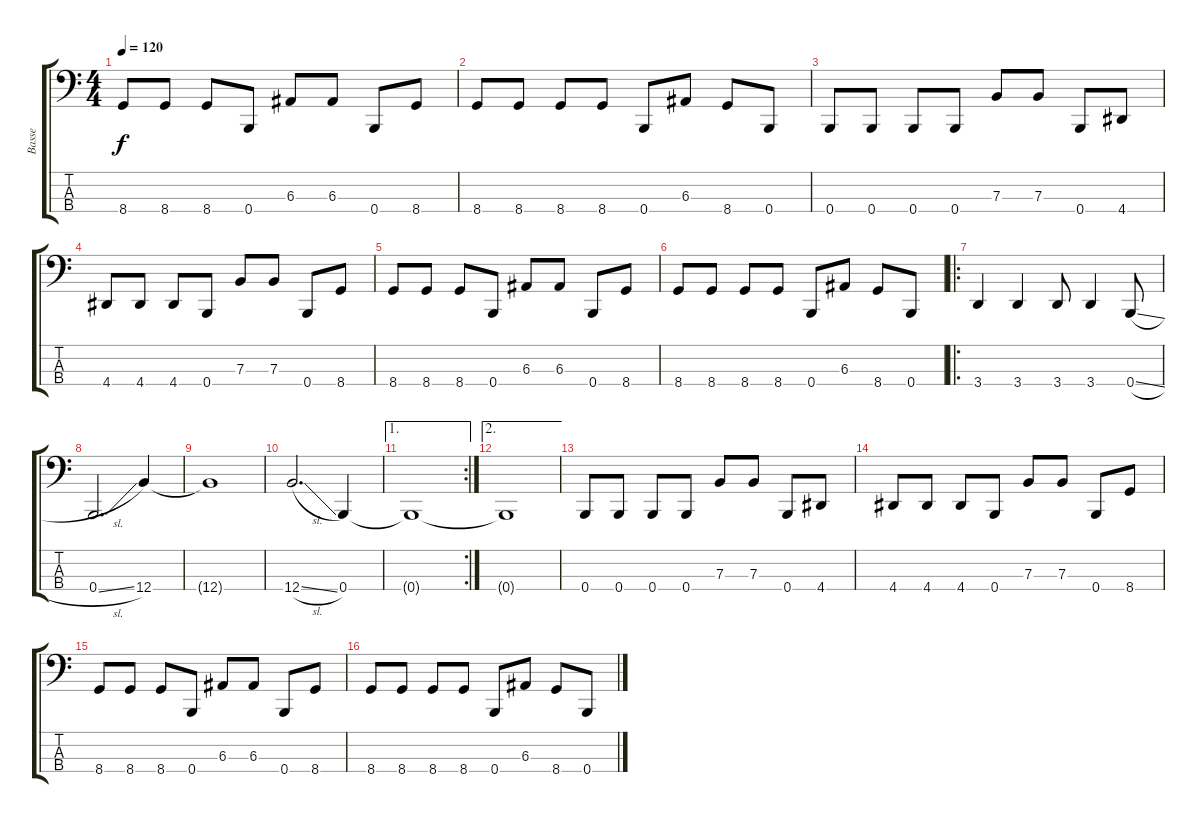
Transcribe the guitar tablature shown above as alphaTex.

\track ("Basse" "Basse") {instrument electricbassfinger}
\staff {score tabs}
\tuning (D2 A1 E1 B0) {hide}
\ts (4 4)
\tempo 120
\clef f4
\ks c
8.4.8{dy f} 8.4.8 8.4.8 0.4.8 6.3.8 6.3.8 0.4.8 8.4.8 |
8.4.8 8.4.8 8.4.8 8.4.8 0.4.8 6.3.8 8.4.8 0.4.8 |
0.4.8 0.4.8 0.4.8 0.4.8 7.3.8 7.3.8 0.4.8 4.4.8 |
4.4.8 4.4.8 4.4.8 0.4.8 7.3.8 7.3.8 0.4.8 8.4.8 |
8.4.8 8.4.8 8.4.8 0.4.8 6.3.8 6.3.8 0.4.8 8.4.8 |
8.4.8 8.4.8 8.4.8 8.4.8 0.4.8 6.3.8 8.4.8 0.4.8 |
\ro
3.4.4 3.4.4 3.4.8 3.4.4 0.4{sl}.8 |
0.4{sl}.2{d} 12.4.4 |
12.4{t}.1 |
12.4{sl}.2{d} 0.4.4 |
\ae 1
\rc 2
0.4{t}.1 |
\ae 2
0.4{t}.1 |
0.4.8 0.4.8 0.4.8 0.4.8 7.3.8 7.3.8 0.4.8 4.4.8 |
4.4.8 4.4.8 4.4.8 0.4.8 7.3.8 7.3.8 0.4.8 8.4.8 |
8.4.8 8.4.8 8.4.8 0.4.8 6.3.8 6.3.8 0.4.8 8.4.8 |
8.4.8 8.4.8 8.4.8 8.4.8 0.4.8 6.3.8 8.4.8 0.4.8
